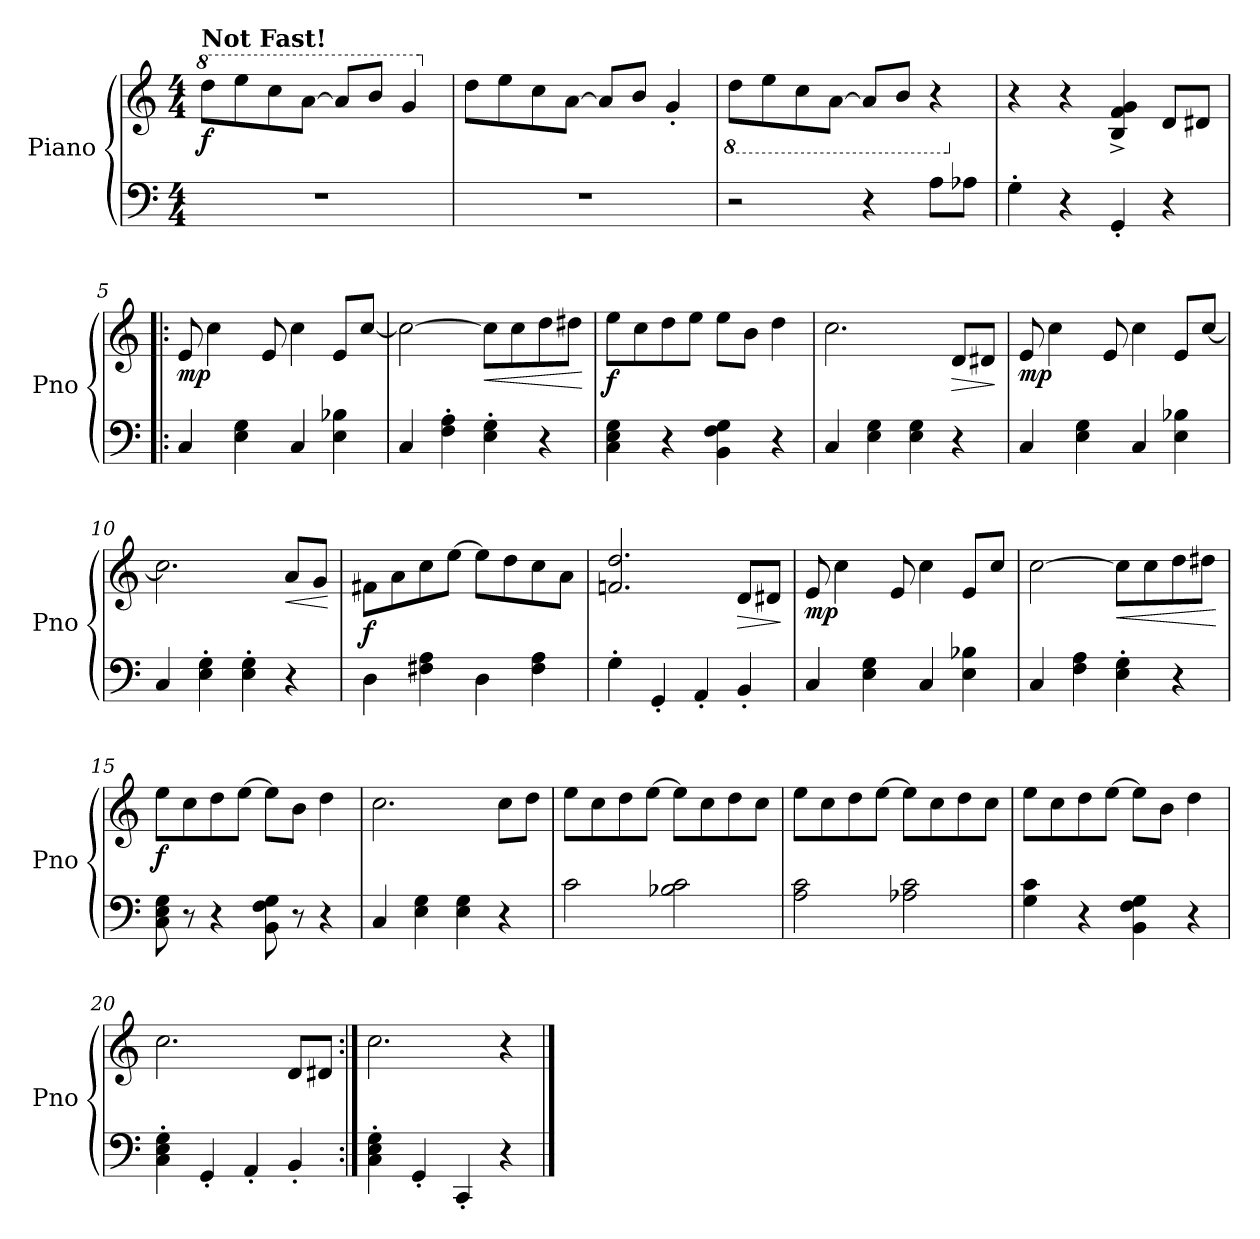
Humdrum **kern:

**kern	**kern	**dynam
*part1	*part1	*part1
*staff2	*staff1	*staff1/2
*I"Piano	*	*
*I'Pno	*	*
*clefF4	*clefG2	*
*k[]	*k[]	*
*M4/4	*M4/4	*
*	*8va	*
=1	=1	=1
!	!LO:TX:a:B:t=Not Fast!	!
!	!	!LO:DY:b
1r	8ddd\L	f
.	8eee\	.
.	8ccc\	.
.	[8aa\J	.
.	8aa/L]	.
.	8bb/J	.
.	4gg/	.
=2	=2	=2
*	*X8va	*
1r	8dd\L	.
.	8ee\	.
.	8cc\	.
.	[8a\J	.
.	8a/L]	.
.	8b/J	.
.	4g'/	.
=3	=3	=3
*	*8ba	*
2r	8d\L	.
.	8e\	.
.	8c\	.
.	[8A\J	.
4r	8A/L]	.
.	8B/J	.
8A\L	4r	.
8A-X\J	.	.
=4	=4	=4
*	*X8ba	*
4G'\	4r	.
4r	4r	.
4GG'/	4B/^ 4f/^ 4g/^	.
4r	8d/L	.
.	8d#X/J	.
=5!|:	=5!|:	=5!|:
!	!	!LO:DY:b
4C/	8e/	mp
.	4cc\	.
4E\ 4G\	.	.
.	8e/	.
4C/	4cc\	.
4E\ 4B-X\	8e/L	.
.	[8cc/J	.
!!LO:LB:g=z
=6	=6	=6
4C/	2cc\_	.
4F\' 4A\'	.	.
!	!	!LO:HP:b
4E\' 4G\'	8cc\L]	<
.	8cc\	.
4r	8dd\	.
.	8dd#X\J	.
.	.	[
=7	=7	=7
!	!	!LO:DY:b
4C\ 4E\ 4G\	8ee\L	f
.	8cc\	.
4r	8dd\	.
.	8ee\J	.
4BB\ 4F\ 4G\	8ee\L	.
.	8b\J	.
4r	4dd\	.
=8	=8	=8
4C/	2.cc\	.
4E\ 4G\	.	.
4E\ 4G\	.	.
!	!	!LO:HP:b
4r	8d/L	>
.	8d#X/J	.
.	.	]
=9	=9	=9
!	!	!LO:DY:b
4C/	8e/	mp
.	4cc\	.
4E\ 4G\	.	.
.	8e/	.
4C/	4cc\	.
4E\ 4B-X\	8e/L	.
.	[8cc/J	.
=10	=10	=10
4C/	2.cc\]	.
4E\' 4G\'	.	.
4E\' 4G\'	.	.
!	!	!LO:HP:b
4r	8a/L	<
.	8g/J	.
.	.	[
=11	=11	=11
!	!	!LO:DY:b
4D\	8f#X\L	f
.	8a\	.
4F#X\ 4A\	8cc\	.
.	[8ee\J	.
4D\	8ee\L]	.
.	8dd\	.
4F#\ 4A\	8cc\	.
.	8a\J	.
!!LO:PB:g=z
=12	=12	=12
4G'\	2.fn/ 2.dd/	.
4GG'/	.	.
4AA'/	.	.
!	!	!LO:HP:b
4BB'/	8d/L	>
.	8d#X/J	.
.	.	]
=13	=13	=13
!	!	!LO:DY:b
4C/	8e/	mp
.	4cc\	.
4E\ 4G\	.	.
.	8e/	.
4C/	4cc\	.
4E\ 4B-X\	8e/L	.
.	8cc/J	.
=14	=14	=14
4C/	[2cc\	.
4F\ 4A\	.	.
!	!	!LO:HP:b
4E\' 4G\'	8cc\L]	<
.	8cc\	.
4r	8dd\	.
.	8dd#X\J	.
.	.	[
=15	=15	=15
!	!	!LO:DY:b
8C\ 8E\ 8G\	8ee\L	f
8r	8cc\	.
4r	8dd\	.
.	[8ee\J	.
8BB\ 8F\ 8G\	8ee\L]	.
8r	8b\J	.
4r	4dd\	.
=16	=16	=16
4C/	2.cc\	.
4E\ 4G\	.	.
4E\ 4G\	.	.
4r	8cc\L	.
.	8dd\J	.
=17	=17	=17
2c\	8ee\L	.
.	8cc\	.
.	8dd\	.
.	[8ee\J	.
2B-X\ 2c\	8ee\L]	.
.	8cc\	.
.	8dd\	.
.	8cc\J	.
!!LO:LB:g=z
=18	=18	=18
2A\ 2c\	8ee\L	.
.	8cc\	.
.	8dd\	.
.	[8ee\J	.
2A-X\ 2c\	8ee\L]	.
.	8cc\	.
.	8dd\	.
.	8cc\J	.
=19	=19	=19
4G\ 4c\	8ee\L	.
.	8cc\	.
4r	8dd\	.
.	[8ee\J	.
4BB\ 4F\ 4G\	8ee\L]	.
.	8b\J	.
4r	4dd\	.
=20	=20	=20
4C\' 4E\' 4G\'	2.cc\	.
4GG'/	.	.
4AA'/	.	.
4BB'/	8d/L	.
.	8d#X/J	.
=21:|!	=21:|!	=21:|!
4C\' 4E\' 4G\'	2.cc\	.
4GG'/	.	.
4CC'/	.	.
4r	4r	.
==	==	==
*-	*-	*-
